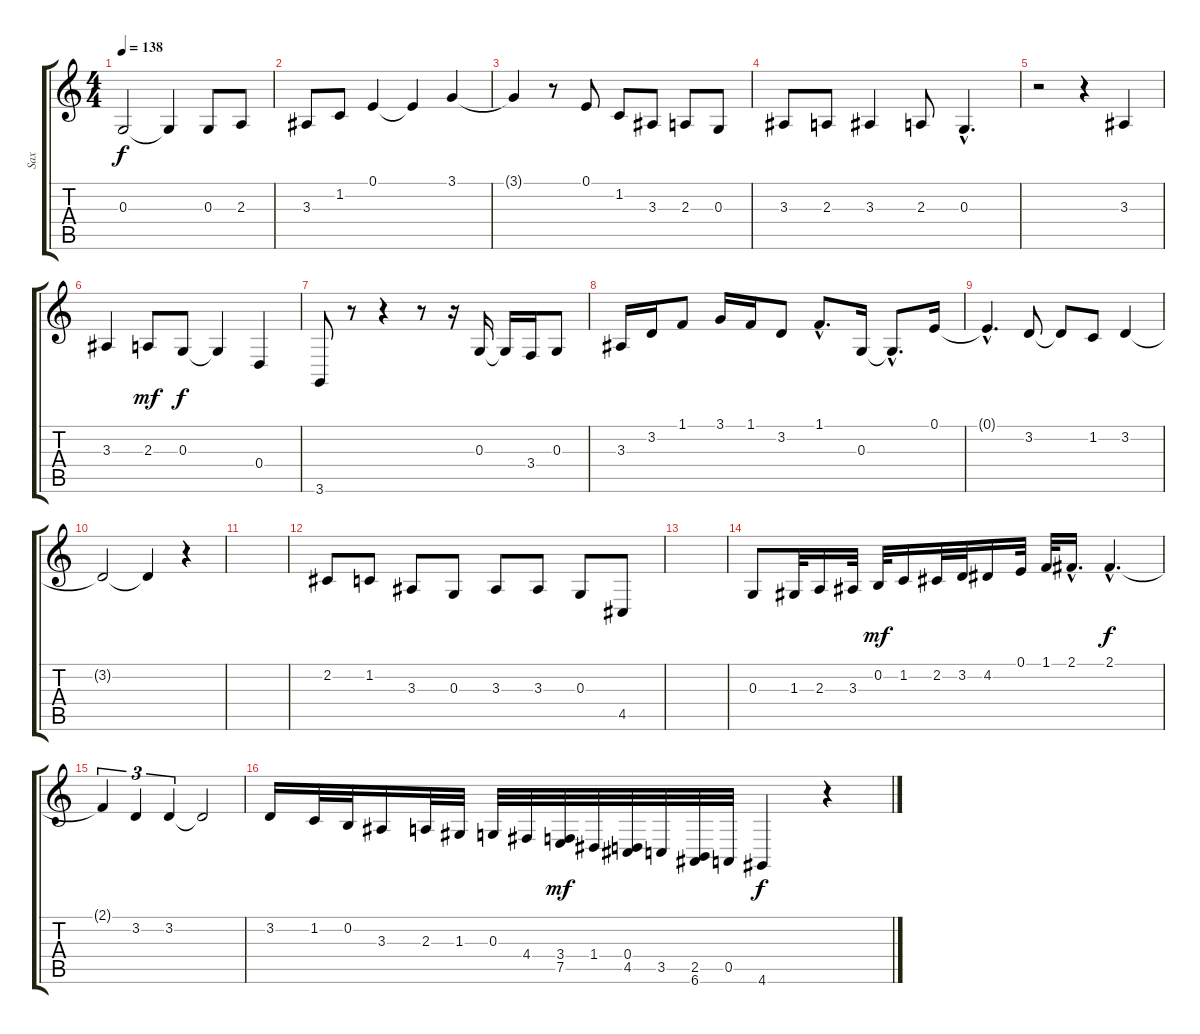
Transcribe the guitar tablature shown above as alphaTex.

\track ("Sax" "Sax") {instrument tenorsax}
\staff {score tabs}
\tuning (E4 B3 G3 D3 A2 E2) {hide}
\ts (4 4)
\tempo 138
\clef g2
\ks c
0.3.2{dy f} 0.3{t}.4 0.3.8 2.3.8 |
3.3.8 1.2.8 0.1.4 0.1{t}.4 3.1.4 |
3.1{t}.4 r.8 0.1.8 1.2.8 3.3.8 2.3.8 0.3.8 |
3.3.8 2.3.8 3.3.4 2.3.8 0.3{hac}.4{d} |
r.2 r.4 3.3.4 |
3.3.4 2.3.8{dy mf} 0.3.8{dy f} 0.3{t}.4 0.4.4 |
3.6.8 r.8 r.4 r.8 r.16 0.3.16 0.3{t}.16 3.4.16 0.3.8 |
3.3.16 3.2.16 1.1.8 3.1.16 1.1.16 3.2.8 1.1{hac}.8{d} 0.3.16 0.3{hac t}.8{d} 0.1.16 |
0.1{hac t}.4{d} 3.2.8 3.2{t}.8 1.2.8 3.2.4 |
3.2{t}.2 3.2{t}.4 r.4 |
|
2.2.8 1.2.8 3.3.8 0.3.8 3.3.8 3.3.8 0.3.8 4.5.8 |
|
0.3.8 1.3.32 2.3.16 3.3.32 0.2.32{dy mf} 1.2.16 2.2.32 3.2.32 4.2.16 0.1.32 1.1.32 2.1{hac}.16{d} 2.1{hac}.4{d dy f} |
2.1{t}.4{tu (3 2)} 3.2.4{tu (3 2)} 3.2.4{tu (3 2)} 3.2{t}.2 |
3.2.16 1.2.32 0.2.32 3.3.16 2.3.32 1.3.32 0.3.32 4.4.32 (3.4 7.5).32{dy mf} 1.4.32 (0.4 4.5).32 3.5.32 (2.5 6.6).32 0.5.32 4.6.4{dy f} r.4
